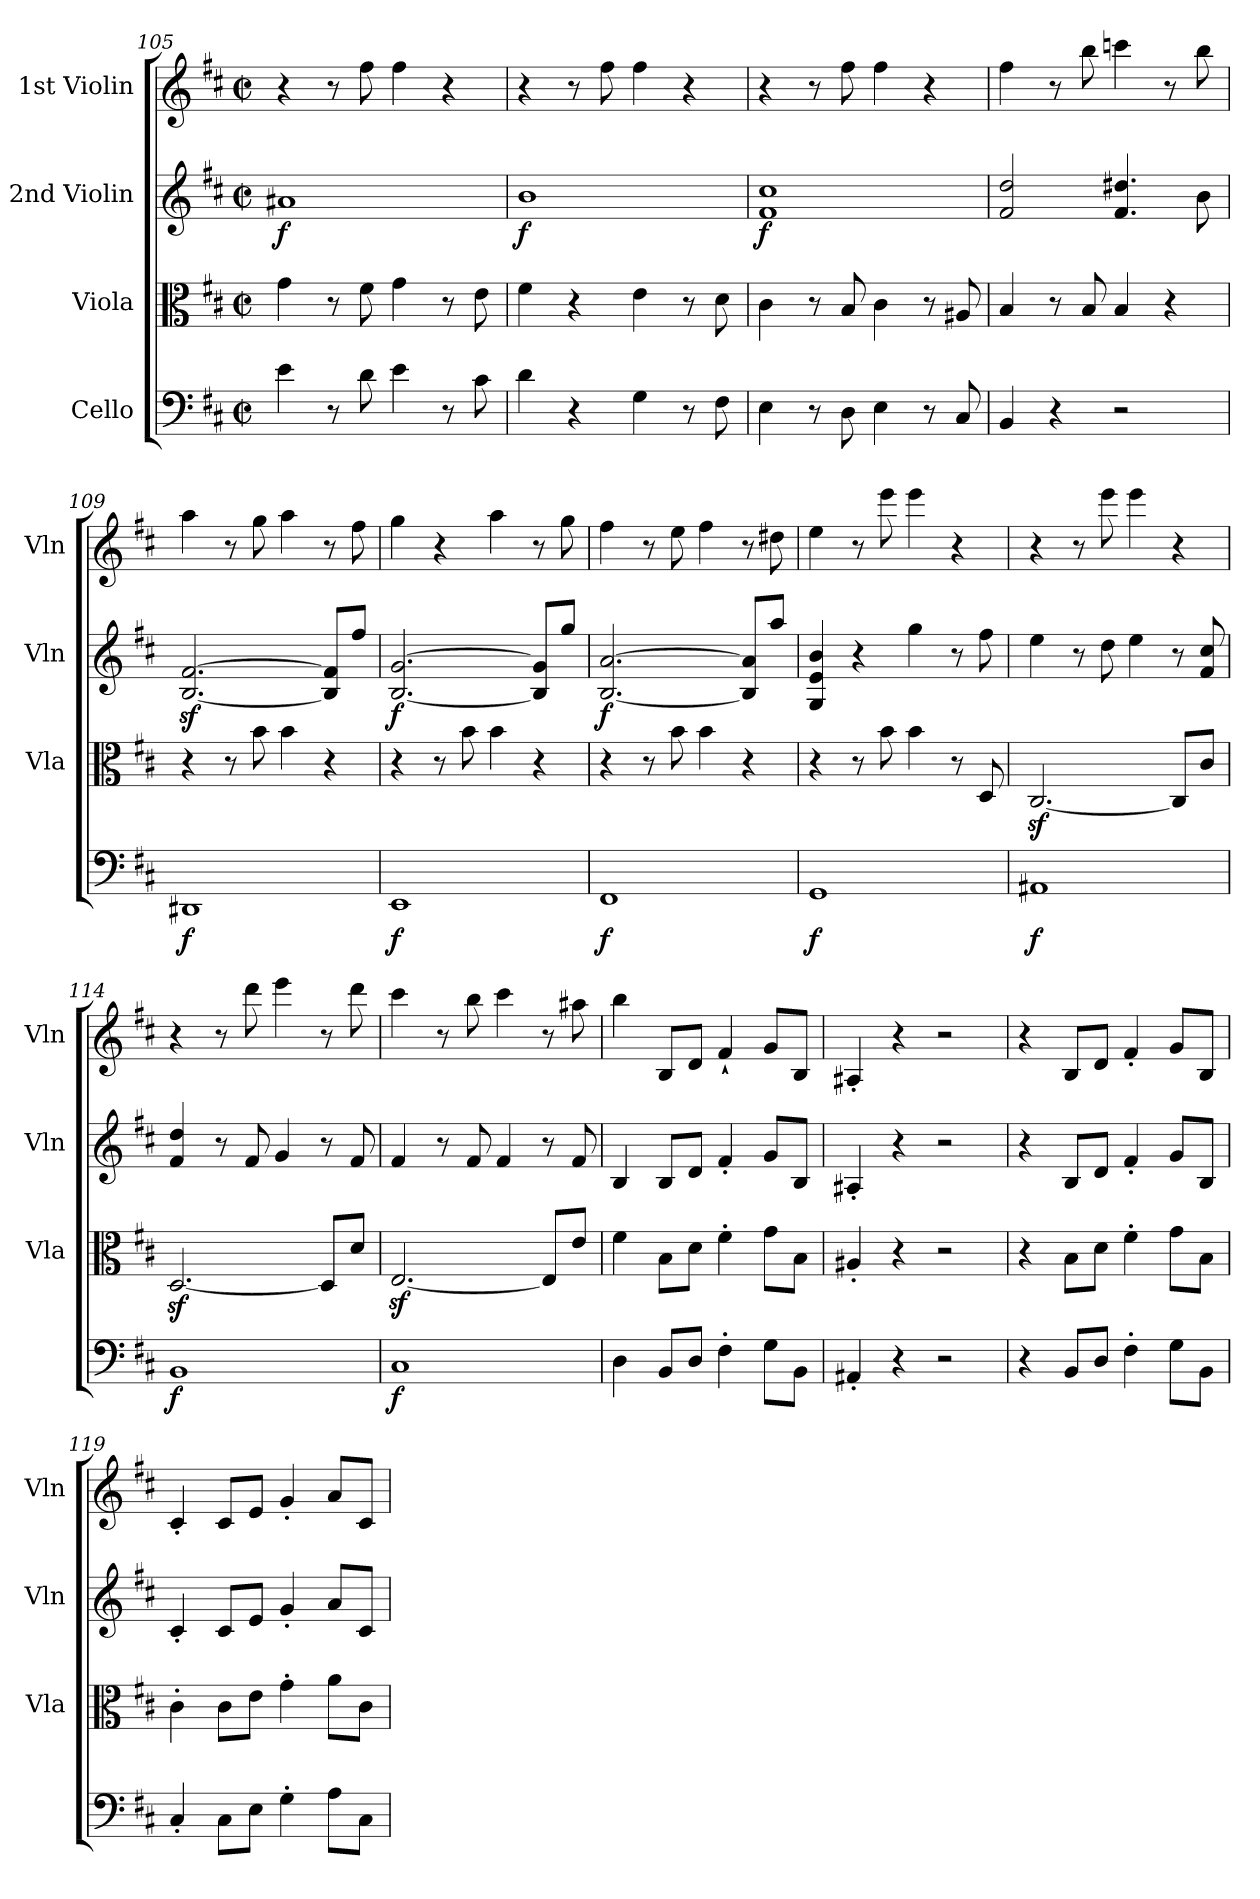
**kern	**dynam	**kern	**kern	**dynam	**kern
*part4	*part4	*part3	*part2	*part2	*part1
*staff4	*staff4	*staff3	*staff2	*staff2	*staff1
*I"Cello	*	*I"Viola	*I"2nd Violin	*	*I"1st Violin
*	*	*I'Vla	*I'Vln	*	*I'Vln
*clefF4	*	*clefC3	*clefG2	*	*clefG2
*k[f#c#]	*	*k[f#c#]	*k[f#c#]	*	*k[f#c#]
*b:	*	*b:	*b:	*	*b:
*M2/2	*	*M2/2	*M2/2	*	*M2/2
*met(c|)	*	*met(c|)	*met(c|)	*	*met(c|)
=105	=105	=105	=105	=105	=105
!	!	!	!	!LO:DY:b	!
4e\	.	4g\	1a#X	f	4r
8r	.	8r	.	.	8r
8d\	.	8f#\	.	.	8ff#\
4e\	.	4g\	.	.	4ff#\
8r	.	8r	.	.	4r
8c#\	.	8e\	.	.	.
=106	=106	=106	=106	=106	=106
!	!	!	!	!LO:DY:b	!
4d\	.	4f#\	1b	f	4r
4r	.	4r	.	.	8r
.	.	.	.	.	8ff#\
4G\	.	4e\	.	.	4ff#\
8r	.	8r	.	.	4r
8F#\	.	8d\	.	.	.
!!LO:LB:g=z
=107	=107	=107	=107	=107	=107
!	!	!	!	!LO:DY:b	!
4E\	.	4c#\	1f# 1cc#	f	4r
8r	.	8r	.	.	8r
8D\	.	8B/	.	.	8ff#\
4E\	.	4c#\	.	.	4ff#\
8r	.	8r	.	.	4r
8C#/	.	8A#X/	.	.	.
=108	=108	=108	=108	=108	=108
4BB/	.	4B/	2f#/ 2dd/	.	4ff#\
4r	.	8r	.	.	8r
.	.	8B/	.	.	8bb\
2r	.	4B/	4.f#/ 4.dd#X/	.	4cccn\
.	.	4r	.	.	8r
.	.	.	8b\	.	8bb\
=109	=109	=109	=109	=109	=109
!	!LO:DY:b	!	!	!	!
1DD#X	f	4r	[2.B/z< [2.f#/z<	.	4aa\
.	.	8r	.	.	8r
.	.	8b\	.	.	8gg\
.	.	4b\	.	.	4aa\
.	.	4r	8B/] 8f#/]L	.	8r
.	.	.	8ff#/J	.	8ff#\
=110	=110	=110	=110	=110	=110
!	!LO:DY:b	!	!	!LO:DY:b	!
1EE	f	4r	[2.B/ [2.g/	f	4gg\
.	.	8r	.	.	4r
.	.	8b\	.	.	.
.	.	4b\	.	.	4aa\
.	.	4r	8B/] 8g/]L	.	8r
.	.	.	8gg/J	.	8gg\
=111	=111	=111	=111	=111	=111
!	!LO:DY:b	!	!	!LO:DY:b	!
1FF#	f	4r	[2.B/ [2.a/	f	4ff#\
.	.	8r	.	.	8r
.	.	8b\	.	.	8ee\
.	.	4b\	.	.	4ff#\
.	.	4r	8B/] 8a/]L	.	8r
.	.	.	8aa/J	.	8dd#X\
!!LO:PB:g=z
=112	=112	=112	=112	=112	=112
!	!LO:DY:b	!	!	!	!
1GG	f	4r	4G/ 4e/ 4b/	.	4ee\
.	.	8r	4r	.	8r
.	.	8b\	.	.	8eee\
.	.	4b\	4gg\	.	4eee\
.	.	8r	8r	.	4r
.	.	8D/	8ff#\	.	.
=113	=113	=113	=113	=113	=113
!	!LO:DY:b	!	!	!	!
1AA#X	f	[2.C#z</	4ee\	.	4r
.	.	.	8r	.	8r
.	.	.	8dd\	.	8eee\
.	.	.	4ee\	.	4eee\
.	.	8C#/L]	8r	.	4r
.	.	8c#/J	8f#/ 8cc#/	.	.
=114	=114	=114	=114	=114	=114
!	!LO:DY:b	!	!	!	!
1BB	f	[2.Dz</	4f#/ 4dd/	.	4r
.	.	.	8r	.	8r
.	.	.	8f#/	.	8ddd\
.	.	.	4g/	.	4eee\
.	.	8D/L]	8r	.	8r
.	.	8d/J	8f#/	.	8ddd\
!!LO:LB:g=z
=115	=115	=115	=115	=115	=115
!	!LO:DY:b	!	!	!	!
1C#	f	[2.Ez</	4f#/	.	4ccc#\
.	.	.	8r	.	8r
.	.	.	8f#/	.	8bb\
.	.	.	4f#/	.	4ccc#\
.	.	8E/L]	8r	.	8r
.	.	8e/J	8f#/	.	8aa#X\
=116	=116	=116	=116	=116	=116
4D\	.	4f#\	4B/	.	4bb\
8BB/L	.	8B\L	8B/L	.	8B/L
8D/J	.	8d\J	8d/J	.	8d/J
4F#'\	.	4f#'\	4f#'/	.	4f#''/
8G\L	.	8g\L	8g/L	.	8g/L
8BB\J	.	8B\J	8B/J	.	8B/J
=117	=117	=117	=117	=117	=117
4AA#X'/	.	4A#X'/	4A#X'/	.	4A#X'/
4r	.	4r	4r	.	4r
2r	.	2r	2r	.	2r
=118	=118	=118	=118	=118	=118
4r	.	4r	4r	.	4r
8BB/L	.	8B\L	8B/L	.	8B/L
8D/J	.	8d\J	8d/J	.	8d/J
4F#'\	.	4f#'\	4f#'/	.	4f#'/
8G\L	.	8g\L	8g/L	.	8g/L
8BB\J	.	8B\J	8B/J	.	8B/J
=119	=119	=119	=119	=119	=119
4C#'/	.	4c#'\	4c#'/	.	4c#'/
8C#\L	.	8c#\L	8c#/L	.	8c#/L
8E\J	.	8e\J	8e/J	.	8e/J
4G'\	.	4g'\	4g'/	.	4g'/
8A\L	.	8a\L	8a/L	.	8a/L
8C#\J	.	8c#\J	8c#/J	.	8c#/J
=	=	=	=	=	=
*-	*-	*-	*-	*-	*-
